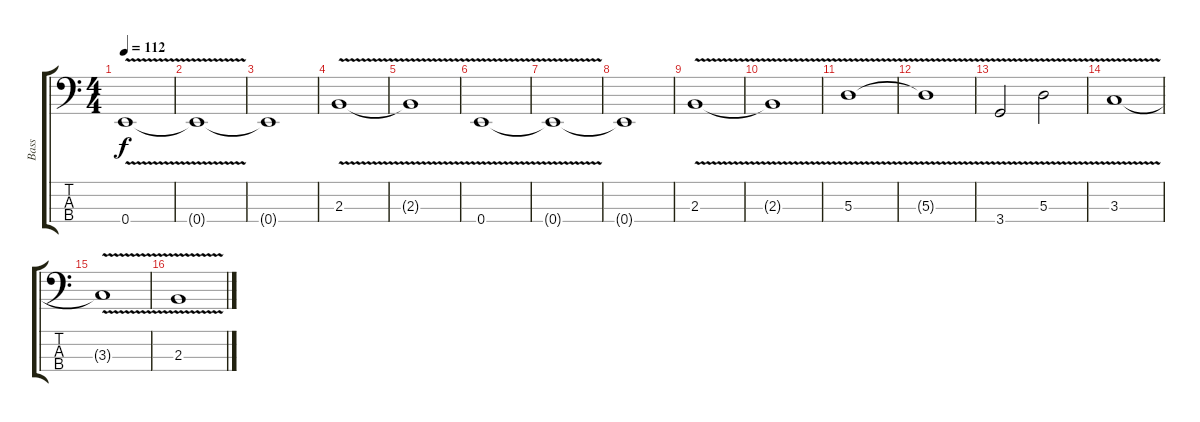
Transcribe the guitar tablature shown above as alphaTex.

\track ("Bass" "Bass") {instrument fretlessbass}
\staff {score tabs}
\tuning (G2 D2 A1 E1) {hide}
\ts (4 4)
\tempo 112
\clef f4
\ks c
0.4{v}.1{dy f} |
0.4{t}.1 |
0.4{t}.1 |
2.3{v}.1 |
2.3{t}.1 |
0.4{v}.1 |
0.4{t}.1 |
0.4{t}.1 |
2.3{v}.1 |
2.3{t}.1 |
5.3{v}.1 |
5.3{t}.1 |
3.4{v}.2 5.3{v}.2 |
3.3{v}.1 |
3.3{t}.1 |
2.3{v}.1
